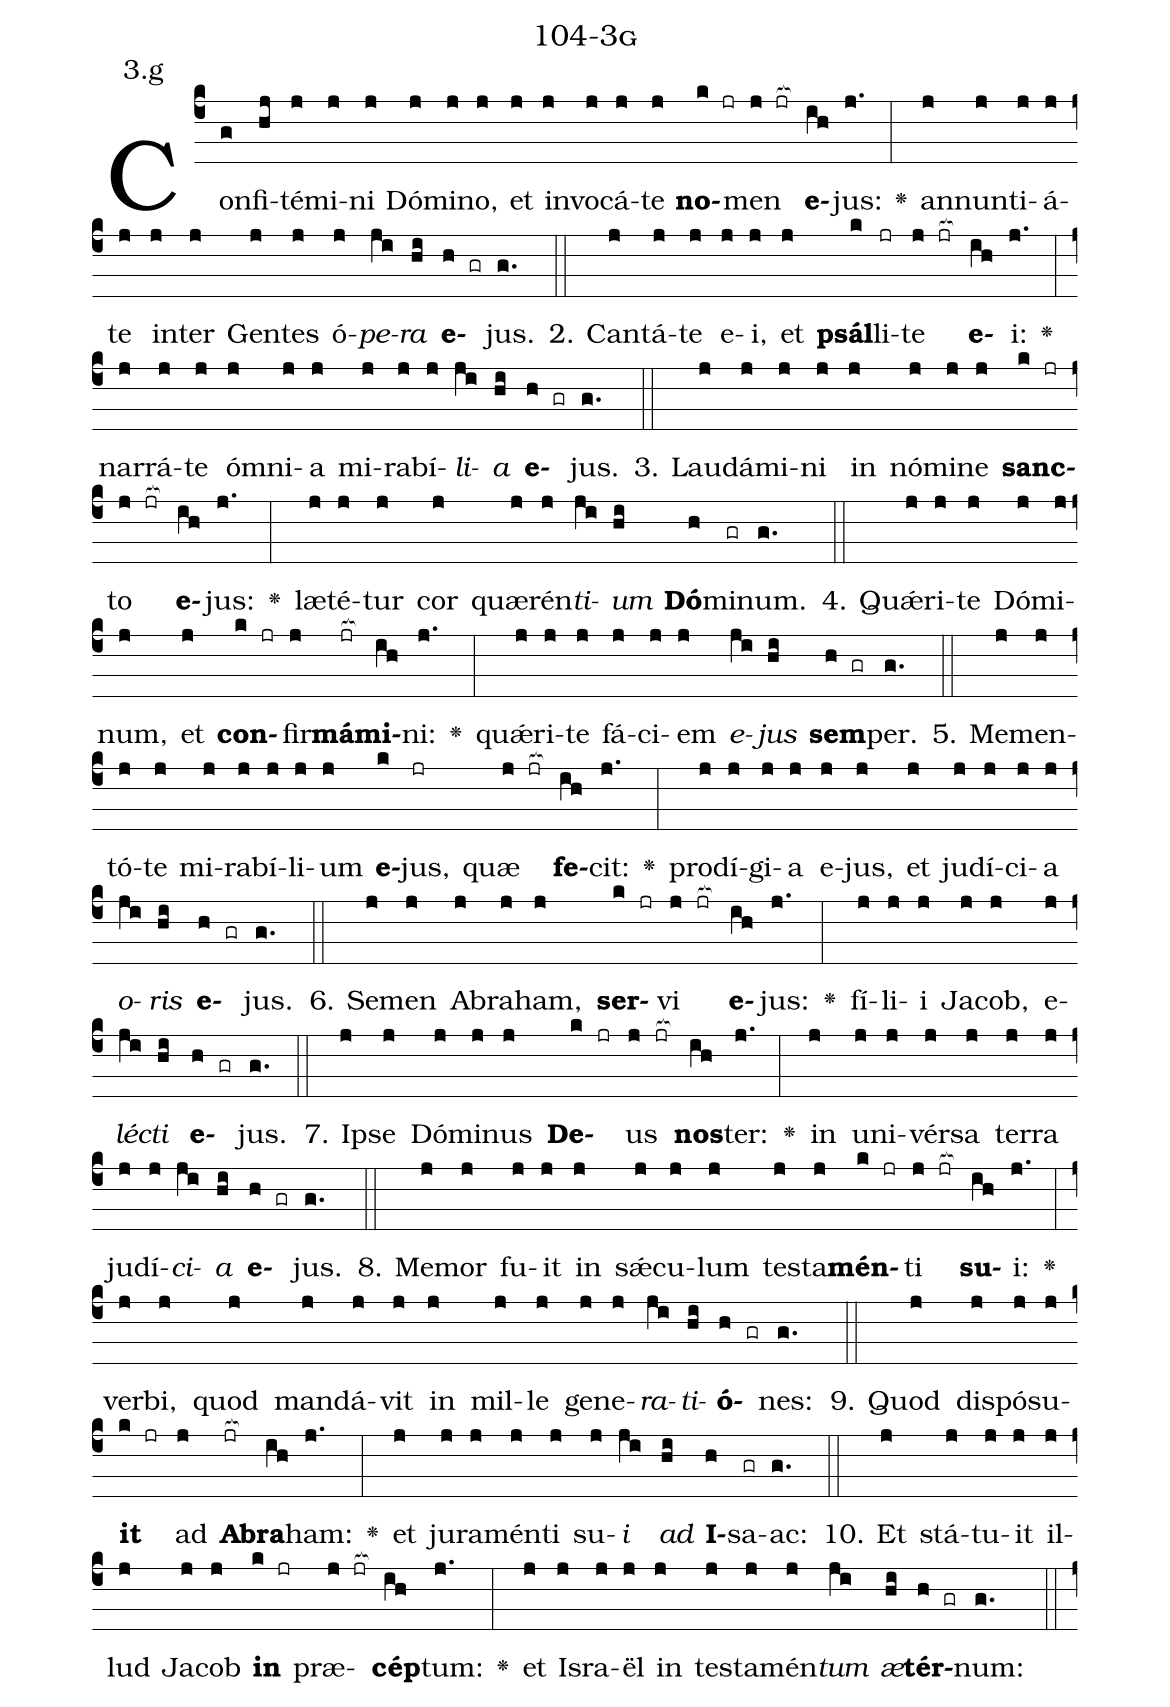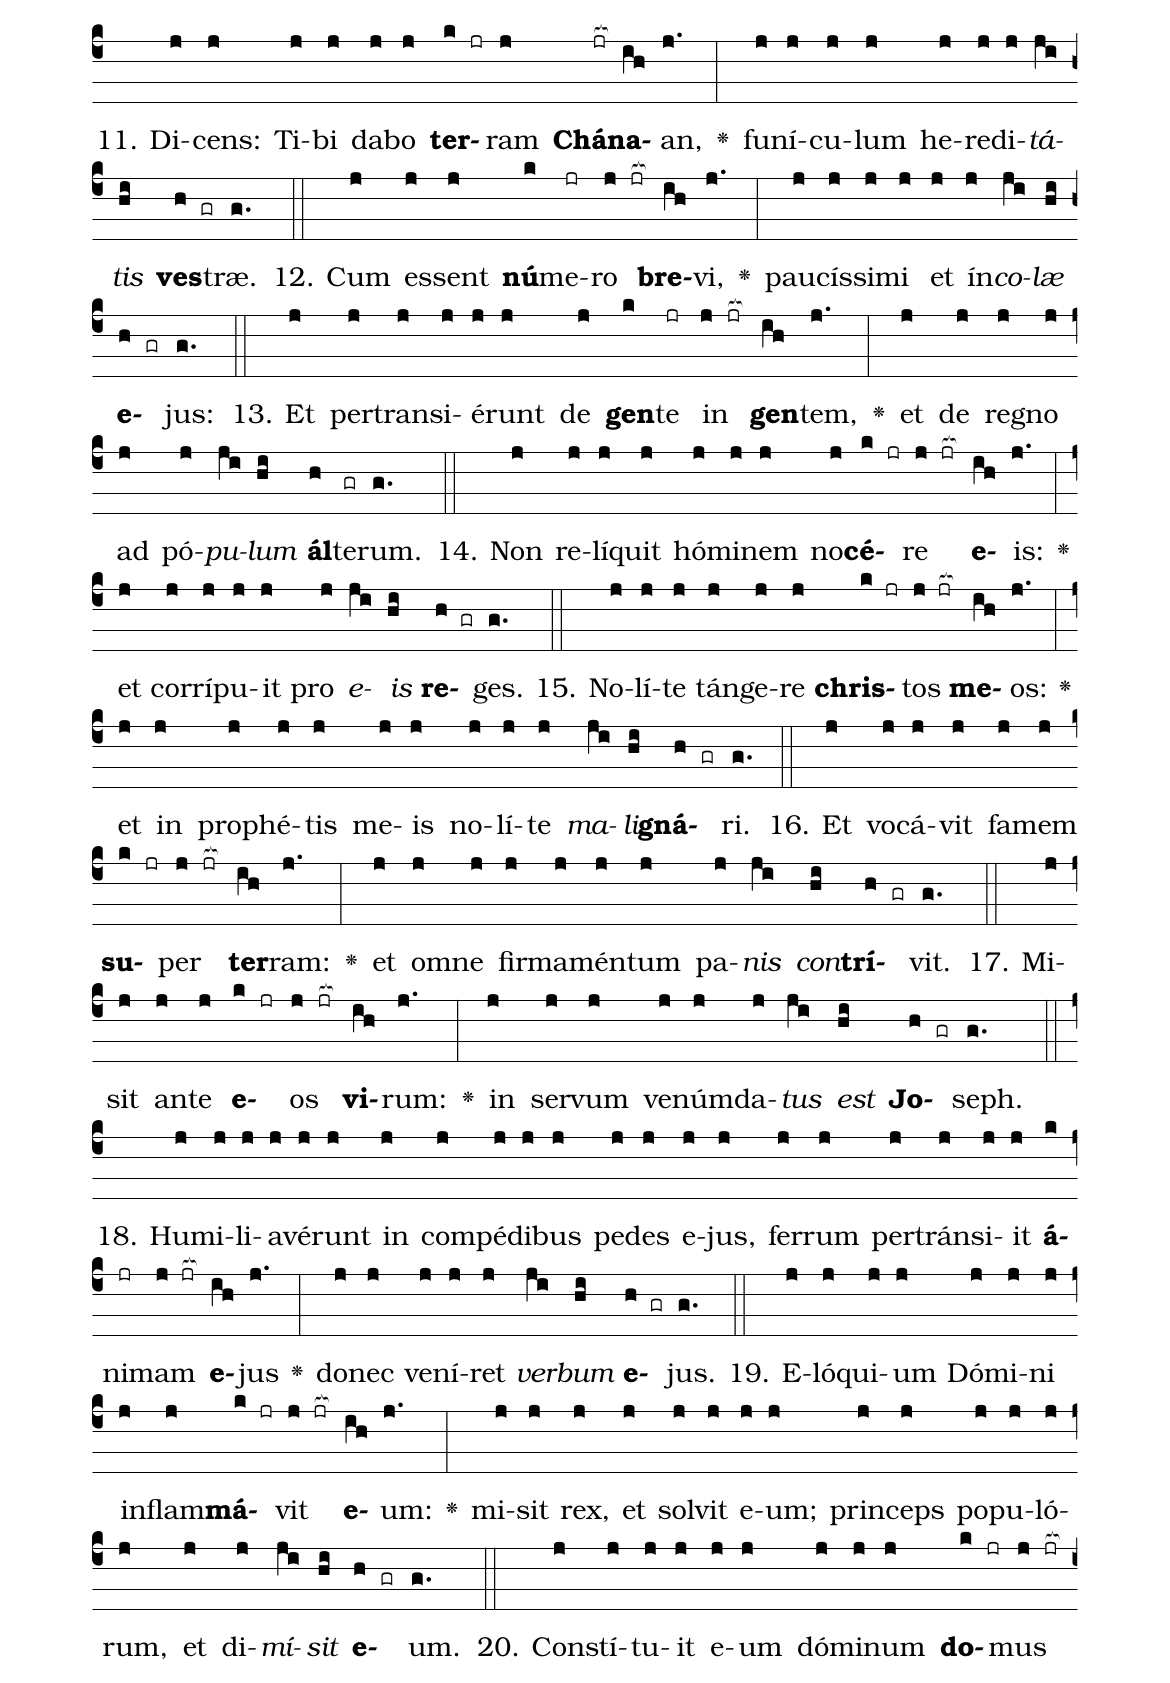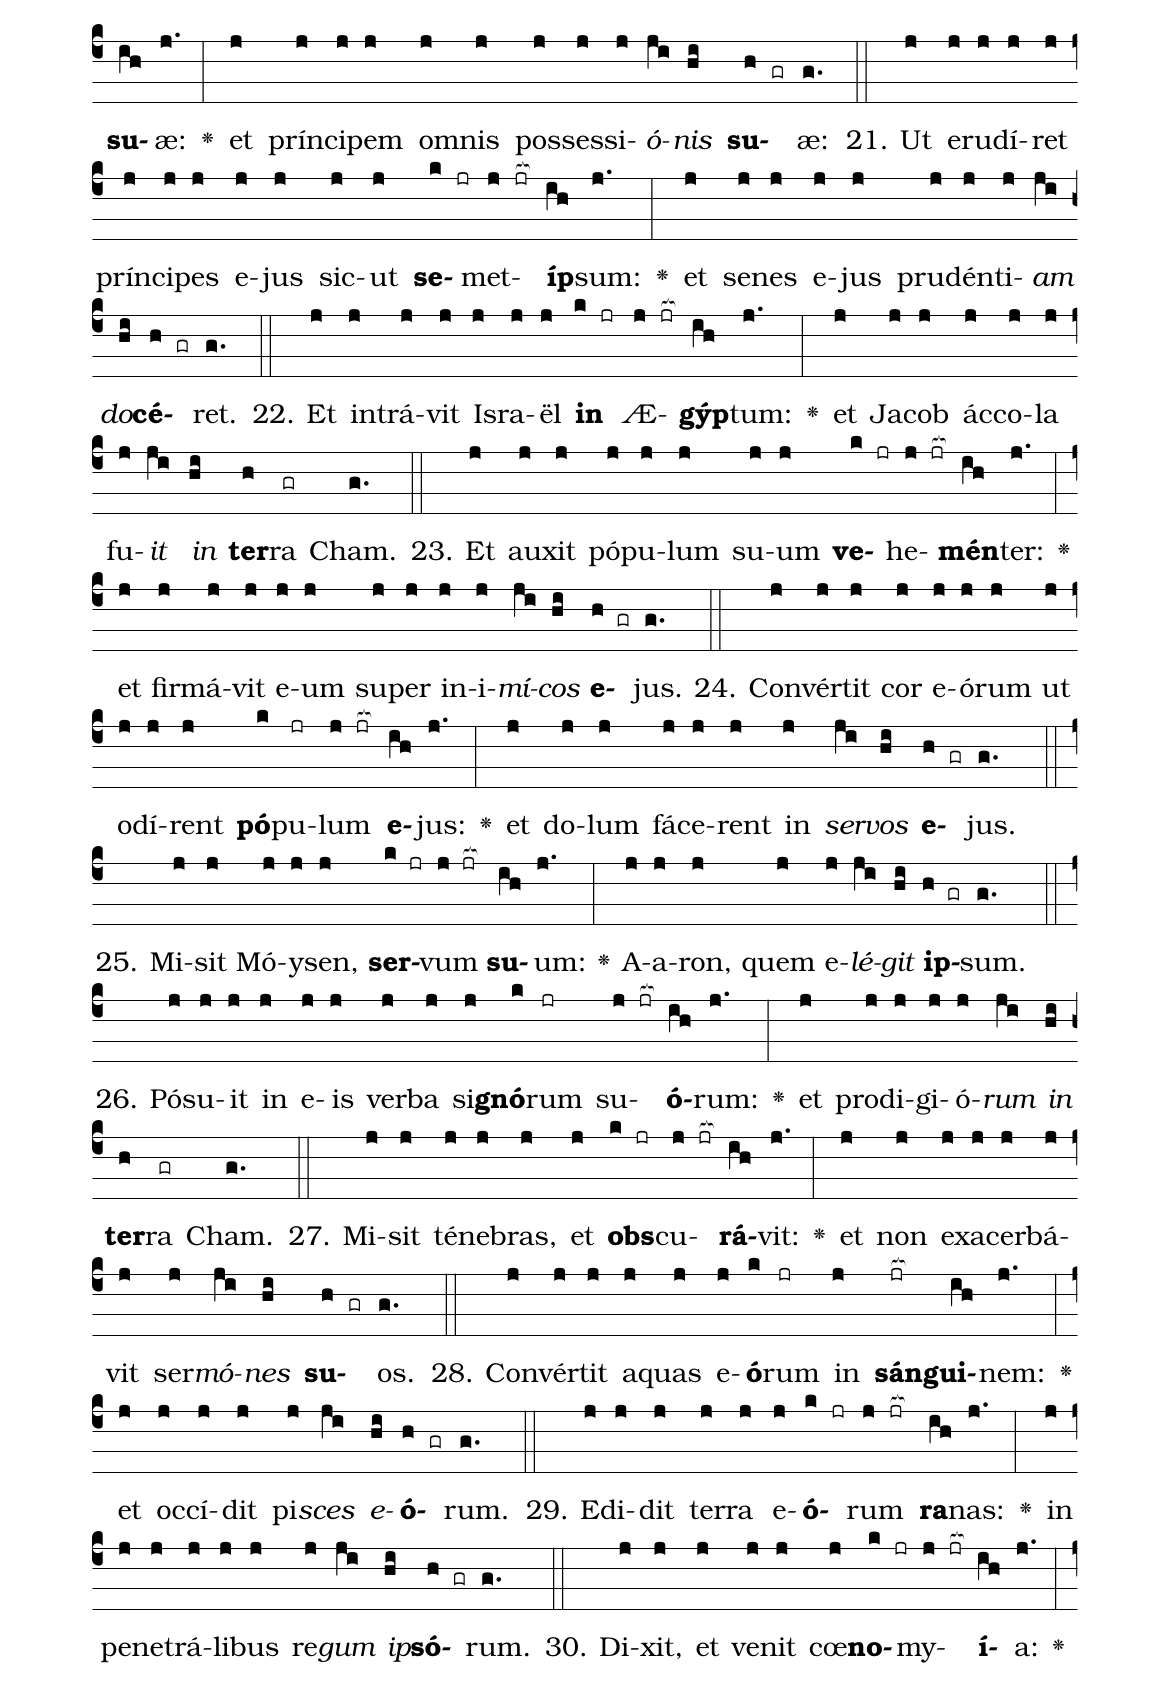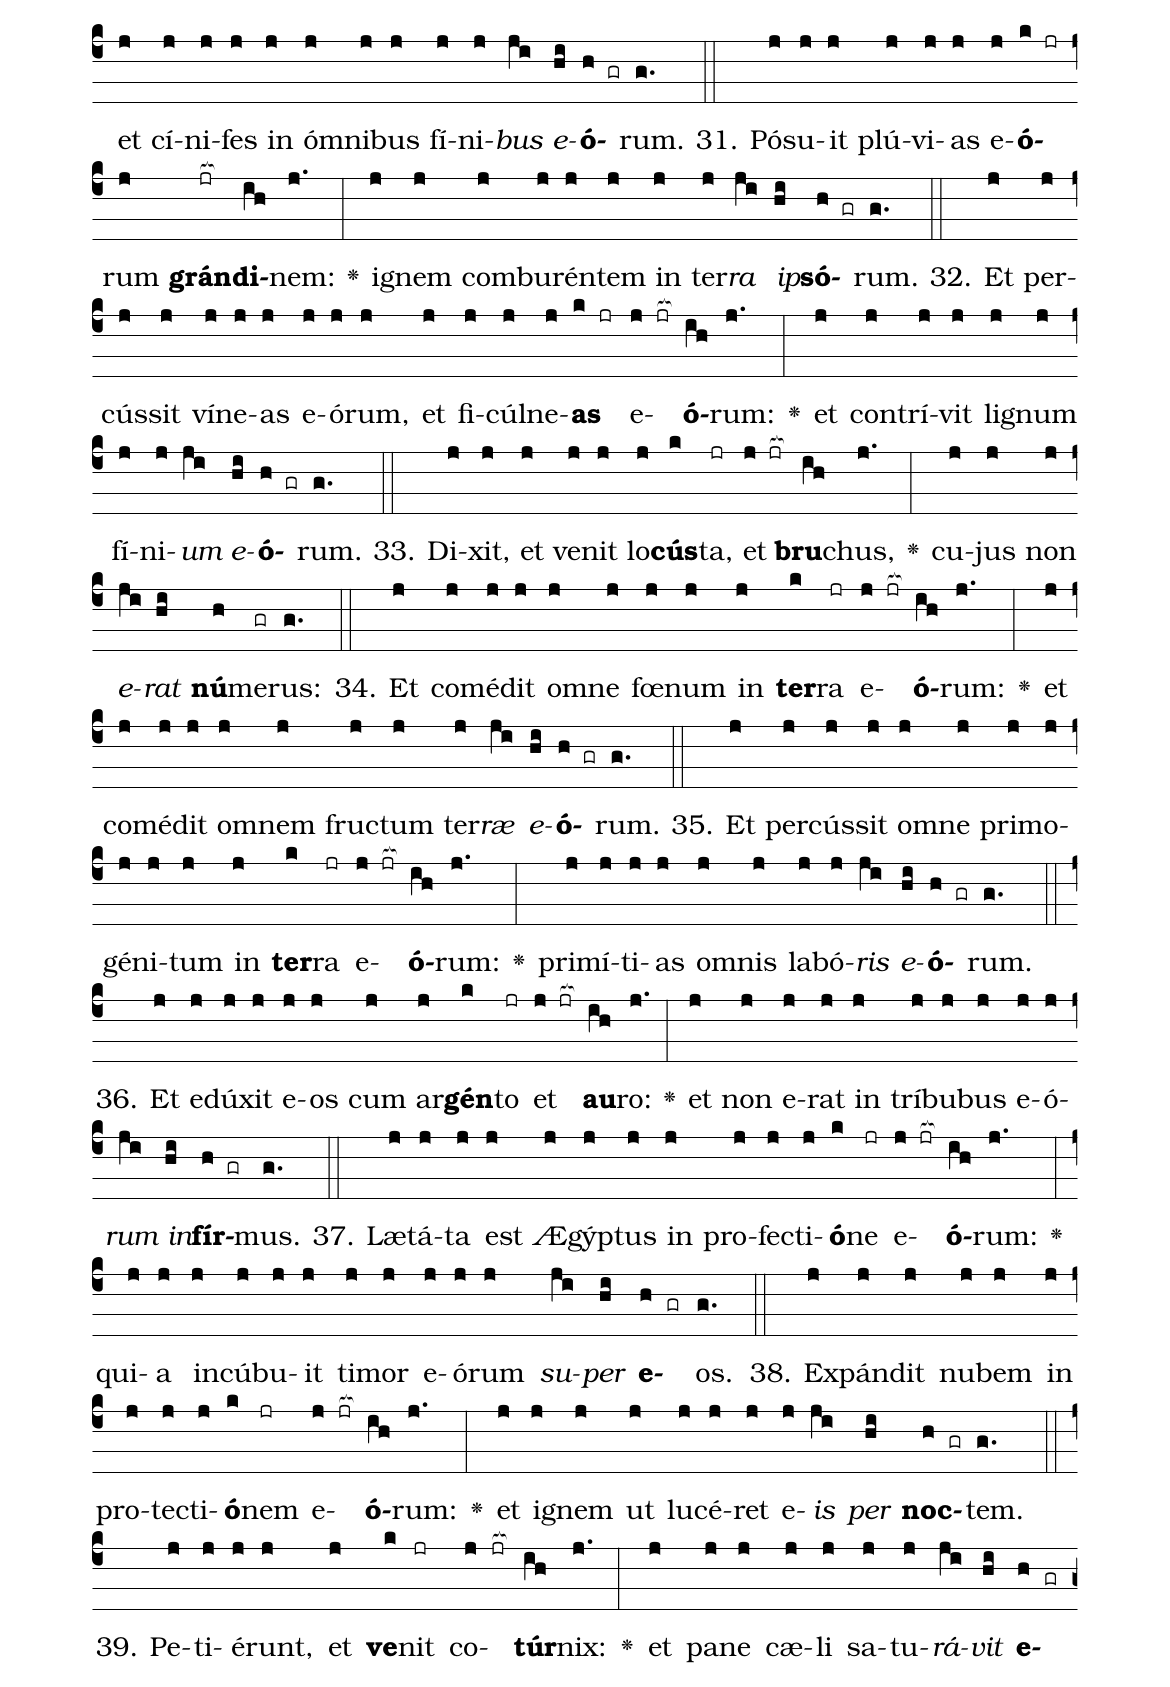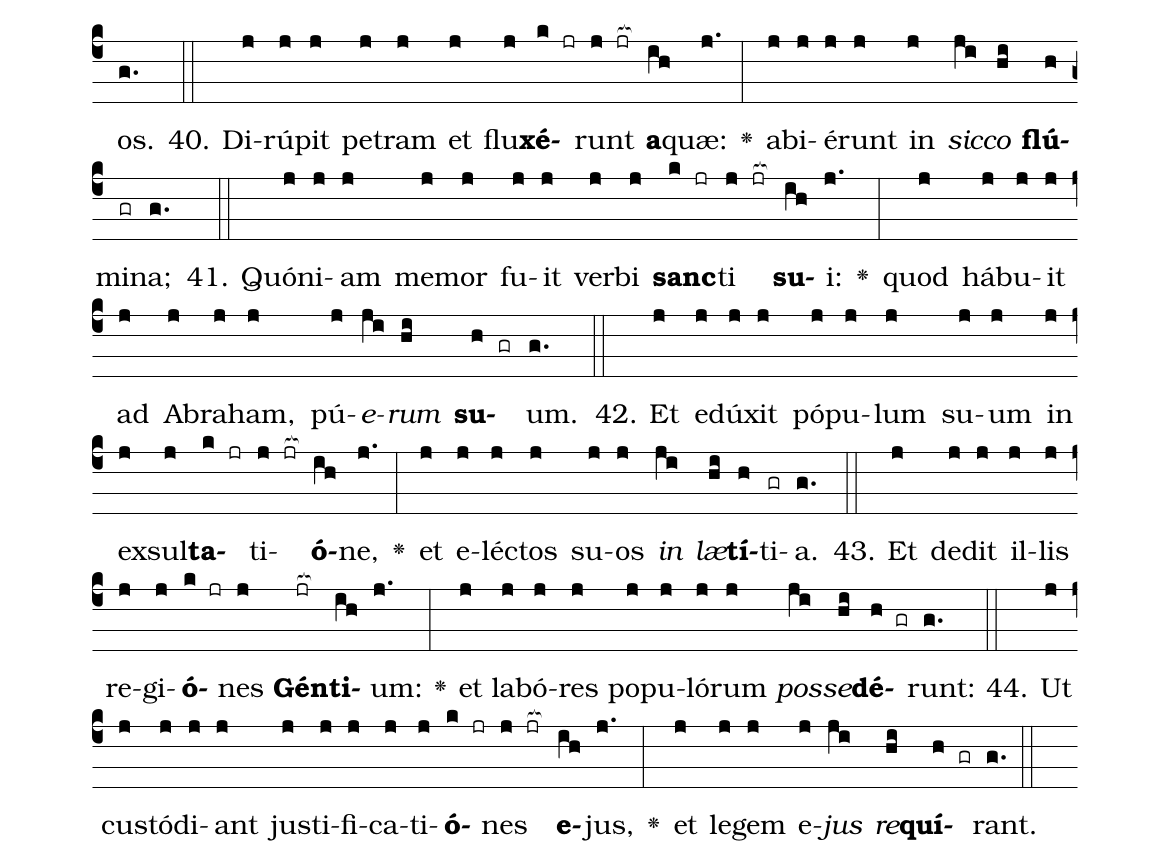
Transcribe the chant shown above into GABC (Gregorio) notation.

name: 104-3g;
annotation: 3.g;
%%
(c4)Con(g)fi(hj)té(j)mi(j)ni(j) Dó(j)mi(j)no,(j) et(j) in(j)vo(j)cá(j)te(j) <b>no</b>(k jr)men(j jr[ocb:1{]) <b>e</b>(ih[ocb:0}])jus:(j.) <v>\greheightstar</v>(:) an(j)nun(j)ti(j)á(j)te(j) in(j)ter(j) Gen(j)tes(j) ó(j)<i>pe</i>(ji)<i>ra</i>(hi) <b>e</b>(h gr)jus.(g.) (::)
2. Can(j)tá(j)te(j) e(j)i,(j) et(j) <b>psál</b>(k)li(jr)te(j jr[ocb:1{]) <b>e</b>(ih[ocb:0}])i:(j.) <v>\greheightstar</v>(:) nar(j)rá(j)te(j) óm(j)ni(j)a(j) mi(j)ra(j)bí(j)<i>li</i>(ji)<i>a</i>(hi) <b>e</b>(h gr)jus.(g.) (::)
3. Lau(j)dá(j)mi(j)ni(j) in(j) nó(j)mi(j)ne(j) <b>sanc</b>(k jr)to(j jr[ocb:1{]) <b>e</b>(ih[ocb:0}])jus:(j.) <v>\greheightstar</v>(:) læ(j)té(j)tur(j) cor(j) quæ(j)rén(j)<i>ti</i>(ji)<i>um</i>(hi) <b>Dó</b>(h)mi(gr)num.(g.) (::)
4. Quǽ(j)ri(j)te(j) Dó(j)mi(j)num,(j) et(j) <b>con</b>(k jr)fir(j)<b>má</b>(jr[ocb:1{])<b>mi</b>(ih[ocb:0}])ni:(j.) <v>\greheightstar</v>(:) quǽ(j)ri(j)te(j) fá(j)ci(j)em(j) <i>e</i>(ji)<i>jus</i>(hi) <b>sem</b>(h gr)per.(g.) (::)
5. Me(j)men(j)tó(j)te(j) mi(j)ra(j)bí(j)li(j)um(j) <b>e</b>(k)jus,(jr) quæ(j jr[ocb:1{]) <b>fe</b>(ih[ocb:0}])cit:(j.) <v>\greheightstar</v>(:) prod(j)í(j)gi(j)a(j) e(j)jus,(j) et(j) ju(j)dí(j)ci(j)a(j) <i>o</i>(ji)<i>ris</i>(hi) <b>e</b>(h gr)jus.(g.) (::)
6. Se(j)men(j) A(j)bra(j)ham,(j) <b>ser</b>(k jr)vi(j jr[ocb:1{]) <b>e</b>(ih[ocb:0}])jus:(j.) <v>\greheightstar</v>(:) fí(j)li(j)i(j) Ja(j)cob,(j) e(j)<i>léc</i>(ji)<i>ti</i>(hi) <b>e</b>(h gr)jus.(g.) (::)
7. Ip(j)se(j) Dó(j)mi(j)nus(j) <b>De</b>(k jr)us(j jr[ocb:1{]) <b>nos</b>(ih[ocb:0}])ter:(j.) <v>\greheightstar</v>(:) in(j) u(j)ni(j)vér(j)sa(j) ter(j)ra(j) ju(j)dí(j)<i>ci</i>(ji)<i>a</i>(hi) <b>e</b>(h gr)jus.(g.) (::)
8. Me(j)mor(j) fu(j)it(j) in(j) sǽ(j)cu(j)lum(j) tes(j)ta(j)<b>mén</b>(k jr)ti(j jr[ocb:1{]) <b>su</b>(ih[ocb:0}])i:(j.) <v>\greheightstar</v>(:) ver(j)bi,(j) quod(j) man(j)dá(j)vit(j) in(j) mil(j)le(j) ge(j)ne(j)<i>ra</i>(ji)<i>ti</i>(hi)<b>ó</b>(h gr)nes:(g.) (::)
9. Quod(j) dis(j)pó(j)su(j)<b>it</b>(k jr) ad(j) <b>A</b>(jr[ocb:1{])<b>bra</b>(ih[ocb:0}])ham:(j.) <v>\greheightstar</v>(:) et(j) ju(j)ra(j)mén(j)ti(j) su(j)<i>i</i>(ji) <i>ad</i>(hi) <b>I</b>(h)sa(gr)ac:(g.) (::)
10. Et(j) stá(j)tu(j)it(j) il(j)lud(j) Ja(j)cob(j) <b>in</b>(k jr) præ(j jr[ocb:1{])<b>cép</b>(ih[ocb:0}])tum:(j.) <v>\greheightstar</v>(:) et(j) Is(j)ra(j)ël(j) in(j) tes(j)ta(j)mén(j)<i>tum</i>(ji) <i>æ</i>(hi)<b>tér</b>(h gr)num:(g.) (::)
11. Di(j)cens:(j) Ti(j)bi(j) da(j)bo(j) <b>ter</b>(k jr)ram(j) <b>Chá</b>(jr[ocb:1{])<b>na</b>(ih[ocb:0}])an,(j.) <v>\greheightstar</v>(:) fu(j)ní(j)cu(j)lum(j) he(j)re(j)di(j)<i>tá</i>(ji)<i>tis</i>(hi) <b>ves</b>(h gr)træ.(g.) (::)
12. Cum(j) es(j)sent(j) <b>nú</b>(k)me(jr)ro(j jr[ocb:1{]) <b>bre</b>(ih[ocb:0}])vi,(j.) <v>\greheightstar</v>(:) pau(j)cís(j)si(j)mi(j) et(j) ín(j)<i>co</i>(ji)<i>læ</i>(hi) <b>e</b>(h gr)jus:(g.) (::)
13. Et(j) per(j)trans(j)i(j)é(j)runt(j) de(j) <b>gen</b>(k)te(jr) in(j jr[ocb:1{]) <b>gen</b>(ih[ocb:0}])tem,(j.) <v>\greheightstar</v>(:) et(j) de(j) re(j)gno(j) ad(j) pó(j)<i>pu</i>(ji)<i>lum</i>(hi) <b>ál</b>(h)te(gr)rum.(g.) (::)
14. Non(j) re(j)lí(j)quit(j) hó(j)mi(j)nem(j) no(j)<b>cé</b>(k jr)re(j jr[ocb:1{]) <b>e</b>(ih[ocb:0}])is:(j.) <v>\greheightstar</v>(:) et(j) cor(j)rí(j)pu(j)it(j) pro(j) <i>e</i>(ji)<i>is</i>(hi) <b>re</b>(h gr)ges.(g.) (::)
15. No(j)lí(j)te(j) tán(j)ge(j)re(j) <b>chris</b>(k jr)tos(j jr[ocb:1{]) <b>me</b>(ih[ocb:0}])os:(j.) <v>\greheightstar</v>(:) et(j) in(j) pro(j)phé(j)tis(j) me(j)is(j) no(j)lí(j)te(j) <i>ma</i>(ji)<i>li</i>(hi)<b>gná</b>(h gr)ri.(g.) (::)
16. Et(j) vo(j)cá(j)vit(j) fa(j)mem(j) <b>su</b>(k jr)per(j jr[ocb:1{]) <b>ter</b>(ih[ocb:0}])ram:(j.) <v>\greheightstar</v>(:) et(j) om(j)ne(j) fir(j)ma(j)mén(j)tum(j) pa(j)<i>nis</i>(ji) <i>con</i>(hi)<b>trí</b>(h gr)vit.(g.) (::)
17. Mi(j)sit(j) an(j)te(j) <b>e</b>(k jr)os(j jr[ocb:1{]) <b>vi</b>(ih[ocb:0}])rum:(j.) <v>\greheightstar</v>(:) in(j) ser(j)vum(j) ve(j)núm(j)da(j)<i>tus</i>(ji) <i>est</i>(hi) <b>Jo</b>(h gr)seph.(g.) (::)
18. Hu(j)mi(j)li(j)a(j)vé(j)runt(j) in(j) com(j)pé(j)di(j)bus(j) pe(j)des(j) e(j)jus,(j) fer(j)rum(j) per(j)tráns(j)i(j)it(j) <b>á</b>(k)ni(jr)mam(j jr[ocb:1{]) <b>e</b>(ih[ocb:0}])jus(j.) <v>\greheightstar</v>(:) do(j)nec(j) ve(j)ní(j)ret(j) <i>ver</i>(ji)<i>bum</i>(hi) <b>e</b>(h gr)jus.(g.) (::)
19. E(j)ló(j)qui(j)um(j) Dó(j)mi(j)ni(j) in(j)flam(j)<b>má</b>(k jr)vit(j jr[ocb:1{]) <b>e</b>(ih[ocb:0}])um:(j.) <v>\greheightstar</v>(:) mi(j)sit(j) rex,(j) et(j) sol(j)vit(j) e(j)um;(j) prin(j)ceps(j) po(j)pu(j)ló(j)rum,(j) et(j) di(j)<i>mí</i>(ji)<i>sit</i>(hi) <b>e</b>(h gr)um.(g.) (::)
20. Con(j)stí(j)tu(j)it(j) e(j)um(j) dó(j)mi(j)num(j) <b>do</b>(k jr)mus(j jr[ocb:1{]) <b>su</b>(ih[ocb:0}])æ:(j.) <v>\greheightstar</v>(:) et(j) prín(j)ci(j)pem(j) om(j)nis(j) pos(j)ses(j)si(j)<i>ó</i>(ji)<i>nis</i>(hi) <b>su</b>(h gr)æ:(g.) (::)
21. Ut(j) e(j)ru(j)dí(j)ret(j) prín(j)ci(j)pes(j) e(j)jus(j) sic(j)ut(j) <b>se</b>(k jr)met(j jr[ocb:1{])<b>íp</b>(ih[ocb:0}])sum:(j.) <v>\greheightstar</v>(:) et(j) se(j)nes(j) e(j)jus(j) pru(j)dén(j)ti(j)<i>am</i>(ji) <i>do</i>(hi)<b>cé</b>(h gr)ret.(g.) (::)
22. Et(j) in(j)trá(j)vit(j) Is(j)ra(j)ël(j) <b>in</b>(k jr) Æ(j jr[ocb:1{])<b>gýp</b>(ih[ocb:0}])tum:(j.) <v>\greheightstar</v>(:) et(j) Ja(j)cob(j) ác(j)co(j)la(j) fu(j)<i>it</i>(ji) <i>in</i>(hi) <b>ter</b>(h)ra(gr) Cham.(g.) (::)
23. Et(j) au(j)xit(j) pó(j)pu(j)lum(j) su(j)um(j) <b>ve</b>(k jr)he(j jr[ocb:1{])<b>mén</b>(ih[ocb:0}])ter:(j.) <v>\greheightstar</v>(:) et(j) fir(j)má(j)vit(j) e(j)um(j) su(j)per(j) in(j)i(j)<i>mí</i>(ji)<i>cos</i>(hi) <b>e</b>(h gr)jus.(g.) (::)
24. Con(j)vér(j)tit(j) cor(j) e(j)ó(j)rum(j) ut(j) o(j)dí(j)rent(j) <b>pó</b>(k)pu(jr)lum(j jr[ocb:1{]) <b>e</b>(ih[ocb:0}])jus:(j.) <v>\greheightstar</v>(:) et(j) do(j)lum(j) fá(j)ce(j)rent(j) in(j) <i>ser</i>(ji)<i>vos</i>(hi) <b>e</b>(h gr)jus.(g.) (::)
25. Mi(j)sit(j) Mó(j)y(j)sen,(j) <b>ser</b>(k jr)vum(j jr[ocb:1{]) <b>su</b>(ih[ocb:0}])um:(j.) <v>\greheightstar</v>(:) A(j)a(j)ron,(j) quem(j) e(j)<i>lé</i>(ji)<i>git</i>(hi) <b>ip</b>(h gr)sum.(g.) (::)
26. Pó(j)su(j)it(j) in(j) e(j)is(j) ver(j)ba(j) si(j)<b>gnó</b>(k)rum(jr) su(j jr[ocb:1{])<b>ó</b>(ih[ocb:0}])rum:(j.) <v>\greheightstar</v>(:) et(j) prod(j)i(j)gi(j)ó(j)<i>rum</i>(ji) <i>in</i>(hi) <b>ter</b>(h)ra(gr) Cham.(g.) (::)
27. Mi(j)sit(j) té(j)ne(j)bras,(j) et(j) <b>obs</b>(k jr)cu(j jr[ocb:1{])<b>rá</b>(ih[ocb:0}])vit:(j.) <v>\greheightstar</v>(:) et(j) non(j) ex(j)a(j)cer(j)bá(j)vit(j) ser(j)<i>mó</i>(ji)<i>nes</i>(hi) <b>su</b>(h gr)os.(g.) (::)
28. Con(j)vér(j)tit(j) a(j)quas(j) e(j)<b>ó</b>(k)rum(jr) in(j) <b>sán</b>(jr[ocb:1{])<b>gui</b>(ih[ocb:0}])nem:(j.) <v>\greheightstar</v>(:) et(j) oc(j)cí(j)dit(j) pi(j)<i>sces</i>(ji) <i>e</i>(hi)<b>ó</b>(h gr)rum.(g.) (::)
29. E(j)di(j)dit(j) ter(j)ra(j) e(j)<b>ó</b>(k jr)rum(j jr[ocb:1{]) <b>ra</b>(ih[ocb:0}])nas:(j.) <v>\greheightstar</v>(:) in(j) pe(j)ne(j)trá(j)li(j)bus(j) re(j)<i>gum</i>(ji) <i>ip</i>(hi)<b>só</b>(h gr)rum.(g.) (::)
30. Di(j)xit,(j) et(j) ve(j)nit(j) cœ(j)<b>no</b>(k jr)my(j jr[ocb:1{])<b>í</b>(ih[ocb:0}])a:(j.) <v>\greheightstar</v>(:) et(j) cí(j)ni(j)fes(j) in(j) óm(j)ni(j)bus(j) fí(j)ni(j)<i>bus</i>(ji) <i>e</i>(hi)<b>ó</b>(h gr)rum.(g.) (::)
31. Pó(j)su(j)it(j) plú(j)vi(j)as(j) e(j)<b>ó</b>(k jr)rum(j) <b>grán</b>(jr[ocb:1{])<b>di</b>(ih[ocb:0}])nem:(j.) <v>\greheightstar</v>(:) i(j)gnem(j) com(j)bu(j)rén(j)tem(j) in(j) ter(j)<i>ra</i>(ji) <i>ip</i>(hi)<b>só</b>(h gr)rum.(g.) (::)
32. Et(j) per(j)cús(j)sit(j) ví(j)ne(j)as(j) e(j)ó(j)rum,(j) et(j) fi(j)cúl(j)ne(j)<b>as</b>(k jr) e(j jr[ocb:1{])<b>ó</b>(ih[ocb:0}])rum:(j.) <v>\greheightstar</v>(:) et(j) con(j)trí(j)vit(j) li(j)gnum(j) fí(j)ni(j)<i>um</i>(ji) <i>e</i>(hi)<b>ó</b>(h gr)rum.(g.) (::)
33. Di(j)xit,(j) et(j) ve(j)nit(j) lo(j)<b>cús</b>(k)ta,(jr) et(j jr[ocb:1{]) <b>bru</b>(ih[ocb:0}])chus,(j.) <v>\greheightstar</v>(:) cu(j)jus(j) non(j) <i>e</i>(ji)<i>rat</i>(hi) <b>nú</b>(h)me(gr)rus:(g.) (::)
34. Et(j) com(j)é(j)dit(j) om(j)ne(j) fœ(j)num(j) in(j) <b>ter</b>(k)ra(jr) e(j jr[ocb:1{])<b>ó</b>(ih[ocb:0}])rum:(j.) <v>\greheightstar</v>(:) et(j) com(j)é(j)dit(j) om(j)nem(j) fruc(j)tum(j) ter(j)<i>ræ</i>(ji) <i>e</i>(hi)<b>ó</b>(h gr)rum.(g.) (::)
35. Et(j) per(j)cús(j)sit(j) om(j)ne(j) pri(j)mo(j)gé(j)ni(j)tum(j) in(j) <b>ter</b>(k)ra(jr) e(j jr[ocb:1{])<b>ó</b>(ih[ocb:0}])rum:(j.) <v>\greheightstar</v>(:) pri(j)mí(j)ti(j)as(j) om(j)nis(j) la(j)bó(j)<i>ris</i>(ji) <i>e</i>(hi)<b>ó</b>(h gr)rum.(g.) (::)
36. Et(j) e(j)dú(j)xit(j) e(j)os(j) cum(j) ar(j)<b>gén</b>(k)to(jr) et(j jr[ocb:1{]) <b>au</b>(ih[ocb:0}])ro:(j.) <v>\greheightstar</v>(:) et(j) non(j) e(j)rat(j) in(j) trí(j)bu(j)bus(j) e(j)ó(j)<i>rum</i>(ji) <i>in</i>(hi)<b>fír</b>(h gr)mus.(g.) (::)
37. Læ(j)tá(j)ta(j) est(j) Æ(j)gýp(j)tus(j) in(j) pro(j)fec(j)ti(j)<b>ó</b>(k)ne(jr) e(j jr[ocb:1{])<b>ó</b>(ih[ocb:0}])rum:(j.) <v>\greheightstar</v>(:) qui(j)a(j) in(j)cú(j)bu(j)it(j) ti(j)mor(j) e(j)ó(j)rum(j) <i>su</i>(ji)<i>per</i>(hi) <b>e</b>(h gr)os.(g.) (::)
38. Ex(j)pán(j)dit(j) nu(j)bem(j) in(j) pro(j)tec(j)ti(j)<b>ó</b>(k)nem(jr) e(j jr[ocb:1{])<b>ó</b>(ih[ocb:0}])rum:(j.) <v>\greheightstar</v>(:) et(j) i(j)gnem(j) ut(j) lu(j)cé(j)ret(j) e(j)<i>is</i>(ji) <i>per</i>(hi) <b>noc</b>(h gr)tem.(g.) (::)
39. Pe(j)ti(j)é(j)runt,(j) et(j) <b>ve</b>(k)nit(jr) co(j jr[ocb:1{])<b>túr</b>(ih[ocb:0}])nix:(j.) <v>\greheightstar</v>(:) et(j) pa(j)ne(j) cæ(j)li(j) sa(j)tu(j)<i>rá</i>(ji)<i>vit</i>(hi) <b>e</b>(h gr)os.(g.) (::)
40. Di(j)rú(j)pit(j) pe(j)tram(j) et(j) flu(j)<b>xé</b>(k jr)runt(j jr[ocb:1{]) <b>a</b>(ih[ocb:0}])quæ:(j.) <v>\greheightstar</v>(:) ab(j)i(j)é(j)runt(j) in(j) <i>sic</i>(ji)<i>co</i>(hi) <b>flú</b>(h)mi(gr)na;(g.) (::)
41. Quón(j)i(j)am(j) me(j)mor(j) fu(j)it(j) ver(j)bi(j) <b>sanc</b>(k jr)ti(j jr[ocb:1{]) <b>su</b>(ih[ocb:0}])i:(j.) <v>\greheightstar</v>(:) quod(j) há(j)bu(j)it(j) ad(j) A(j)bra(j)ham,(j) pú(j)<i>e</i>(ji)<i>rum</i>(hi) <b>su</b>(h gr)um.(g.) (::)
42. Et(j) e(j)dú(j)xit(j) pó(j)pu(j)lum(j) su(j)um(j) in(j) ex(j)sul(j)<b>ta</b>(k jr)ti(j jr[ocb:1{])<b>ó</b>(ih[ocb:0}])ne,(j.) <v>\greheightstar</v>(:) et(j) e(j)léc(j)tos(j) su(j)os(j) <i>in</i>(ji) <i>læ</i>(hi)<b>tí</b>(h)ti(gr)a.(g.) (::)
43. Et(j) de(j)dit(j) il(j)lis(j) re(j)gi(j)<b>ó</b>(k jr)nes(j) <b>Gén</b>(jr[ocb:1{])<b>ti</b>(ih[ocb:0}])um:(j.) <v>\greheightstar</v>(:) et(j) la(j)bó(j)res(j) po(j)pu(j)ló(j)rum(j) <i>pos</i>(ji)<i>se</i>(hi)<b>dé</b>(h gr)runt:(g.) (::)
44. Ut(j) cus(j)tó(j)di(j)ant(j) jus(j)ti(j)fi(j)ca(j)ti(j)<b>ó</b>(k jr)nes(j jr[ocb:1{]) <b>e</b>(ih[ocb:0}])jus,(j.) <v>\greheightstar</v>(:) et(j) le(j)gem(j) e(j)<i>jus</i>(ji) <i>re</i>(hi)<b>quí</b>(h gr)rant.(g.) (::)
